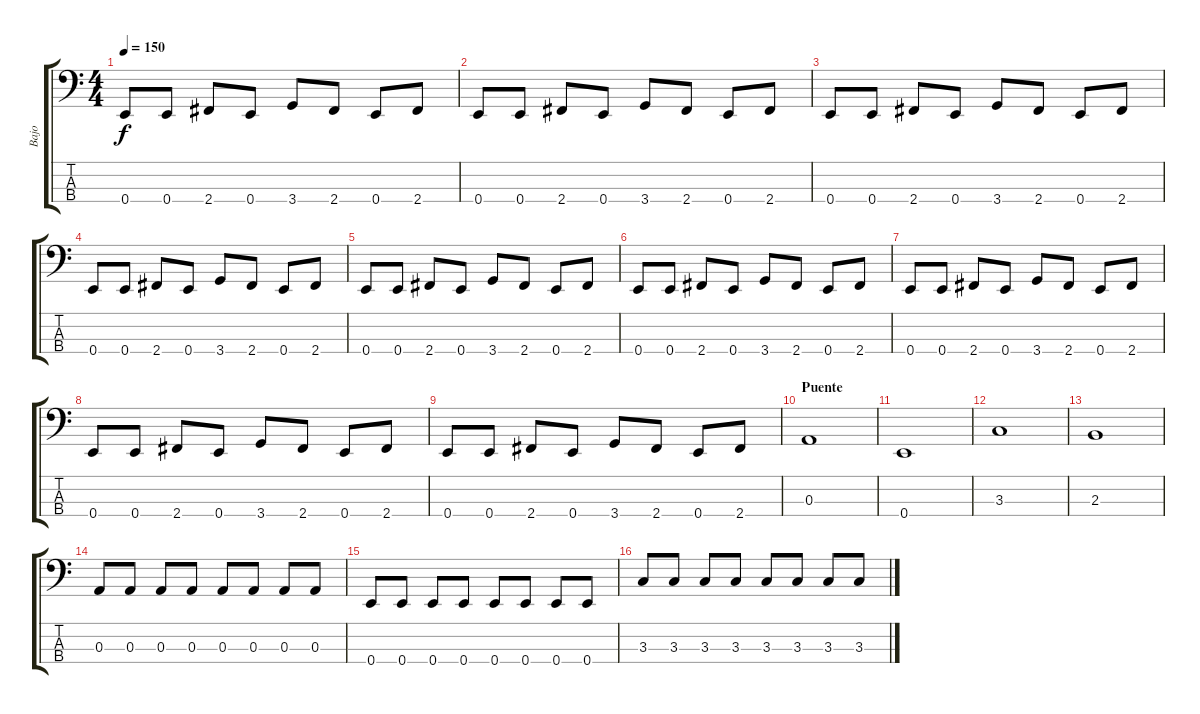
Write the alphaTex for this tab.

\track ("Bajo" "Bajo") {instrument electricbassfinger}
\staff {score tabs}
\tuning (G2 D2 A1 E1) {hide}
\ts (4 4)
\tempo 150
\clef f4
\ks c
0.4.8{dy f} 0.4.8 2.4.8 0.4.8 3.4.8 2.4.8 0.4.8 2.4.8 |
0.4.8 0.4.8 2.4.8 0.4.8 3.4.8 2.4.8 0.4.8 2.4.8 |
0.4.8 0.4.8 2.4.8 0.4.8 3.4.8 2.4.8 0.4.8 2.4.8 |
0.4.8 0.4.8 2.4.8 0.4.8 3.4.8 2.4.8 0.4.8 2.4.8 |
0.4.8 0.4.8 2.4.8 0.4.8 3.4.8 2.4.8 0.4.8 2.4.8 |
0.4.8 0.4.8 2.4.8 0.4.8 3.4.8 2.4.8 0.4.8 2.4.8 |
0.4.8 0.4.8 2.4.8 0.4.8 3.4.8 2.4.8 0.4.8 2.4.8 |
0.4.8 0.4.8 2.4.8 0.4.8 3.4.8 2.4.8 0.4.8 2.4.8 |
0.4.8 0.4.8 2.4.8 0.4.8 3.4.8 2.4.8 0.4.8 2.4.8 |
\section ("" "Puente")
0.3.1 |
0.4.1 |
3.3.1 |
2.3.1 |
0.3.8 0.3.8 0.3.8 0.3.8 0.3.8 0.3.8 0.3.8 0.3.8 |
0.4.8 0.4.8 0.4.8 0.4.8 0.4.8 0.4.8 0.4.8 0.4.8 |
3.3.8 3.3.8 3.3.8 3.3.8 3.3.8 3.3.8 3.3.8 3.3.8
